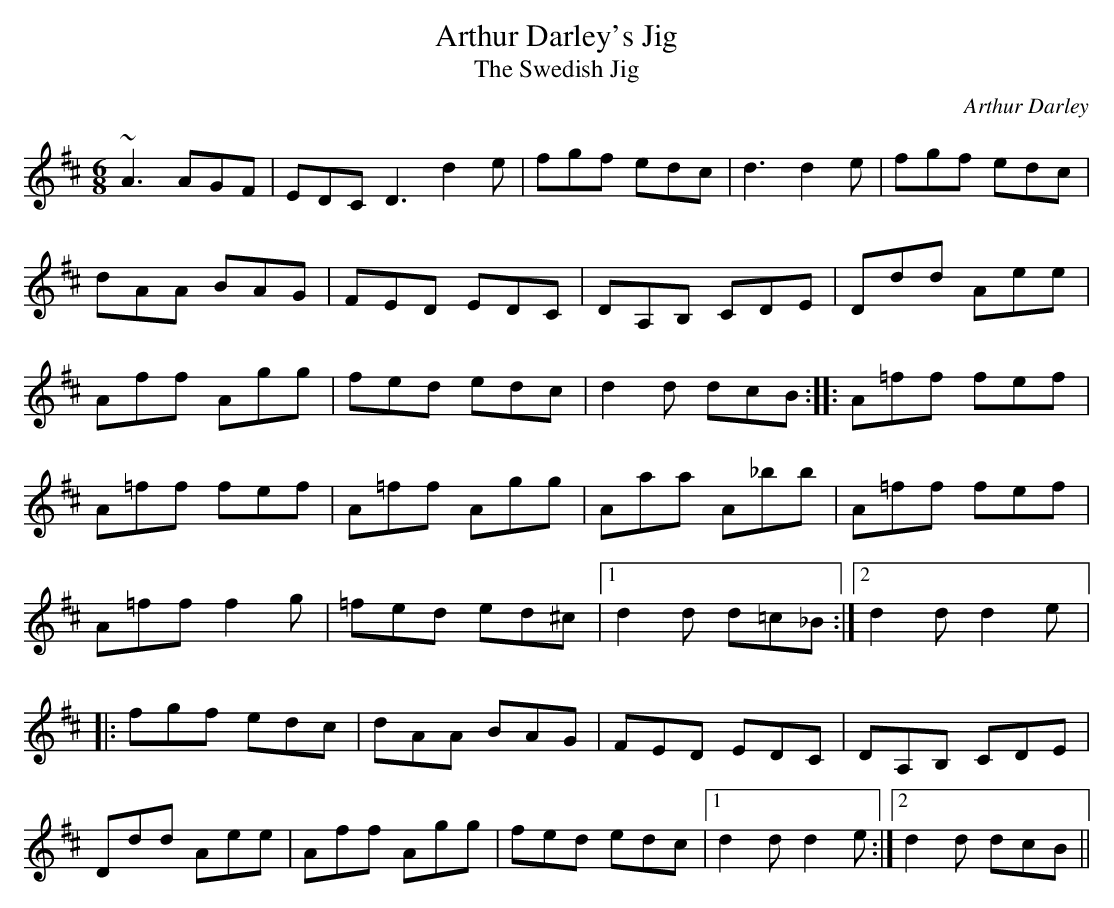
X:1
T:Arthur Darley's Jig
T:Swedish Jig, The
C:Arthur Darley
M:6/8 % But second bar is 9/8!
K:D
~A3 AGF|EDC D3 d2e|fgf edc|d3 d2e|fgf edc|dAA BAG|FED EDC|DA,B, CDE|Ddd Aee|\
Aff Agg|fed edc|d2d dcB::A=ff fef|A=ff fef|A=ff Agg|Aaa A_bb|A=ff fef|\
A=ff f2g|=fed ed^c|1 d2d d=c_B:|2 d2d d2e|:fgf edc|dAA BAG|\
FED EDC|DA,B, CDE|Ddd Aee|Aff Agg|fed edc|1 d2d d2e:|2 d2d dcB||
